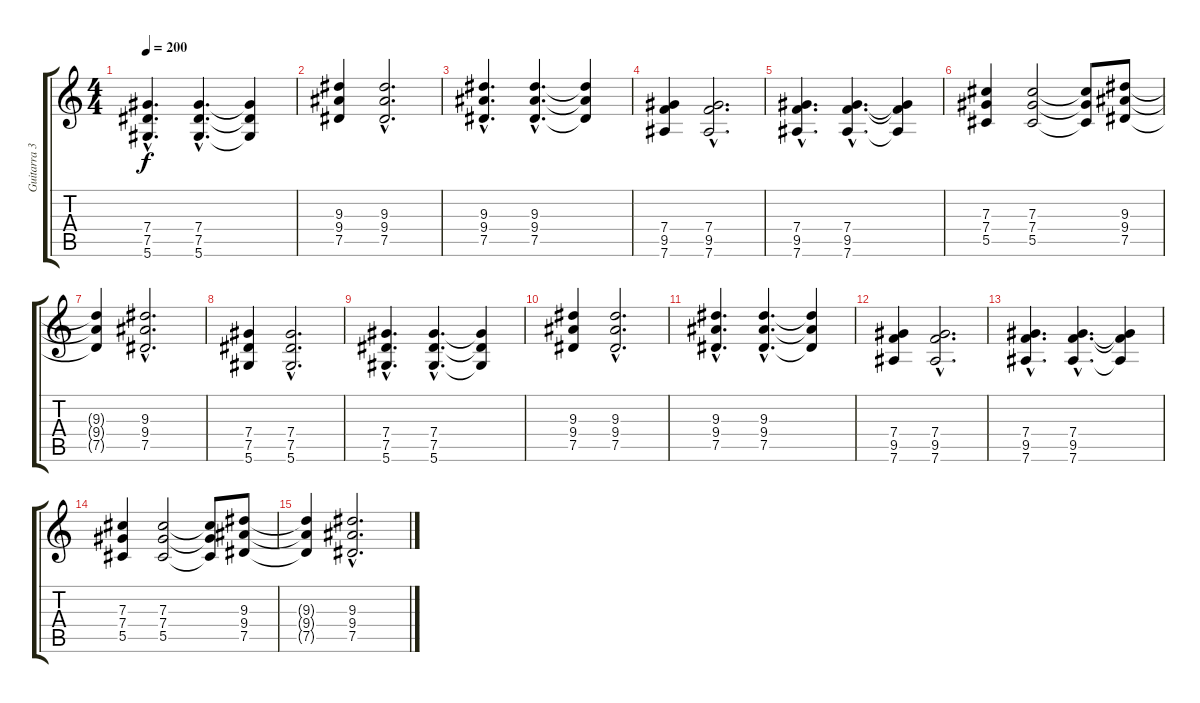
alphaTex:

\track ("Guitarra 3" "Guitarra 3") {instrument distortionguitar}
\staff {score tabs}
\tuning (Eb4 Bb3 Gb3 Db3 Ab2 Eb2) {hide}
\ts (4 4)
\tempo 200
\clef g2
\ks c
(7.4{hac} 7.5{hac} 5.6{hac}).4{d dy f} (7.4{hac} 7.5{hac} 5.6{hac}).4{d} (7.4{t} 7.5{t} 5.6{t}).4 |
(9.3 9.4 7.5).4 (9.3{hac} 9.4{hac} 7.5{hac}).2{d} |
(9.3{hac} 9.4{hac} 7.5{hac}).4{d} (9.3{hac} 9.4{hac} 7.5{hac}).4{d} (9.3{t} 9.4{t} 7.5{t}).4 |
(7.4 9.5 7.6).4 (7.4{hac} 9.5{hac} 7.6{hac}).2{d} |
(7.4{hac} 9.5{hac} 7.6{hac}).4{d} (7.4{hac} 9.5{hac} 7.6{hac}).4{d} (7.4{t} 9.5{t} 7.6{t}).4 |
(7.3 7.4 5.5).4 (7.3 7.4 5.5).2 (7.3{t} 7.4{t} 5.5{t}).8 (9.3 9.4 7.5).8 |
(9.3{t} 9.4{t} 7.5{t}).4 (9.3{hac} 9.4{hac} 7.5{hac}).2{d} |
(7.4 7.5 5.6).4 (7.4{hac} 7.5{hac} 5.6{hac}).2{d} |
(7.4{hac} 7.5{hac} 5.6{hac}).4{d} (7.4{hac} 7.5{hac} 5.6{hac}).4{d} (7.4{t} 7.5{t} 5.6{t}).4 |
(9.3 9.4 7.5).4 (9.3{hac} 9.4{hac} 7.5{hac}).2{d} |
(9.3{hac} 9.4{hac} 7.5{hac}).4{d} (9.3{hac} 9.4{hac} 7.5{hac}).4{d} (9.3{t} 9.4{t} 7.5{t}).4 |
(7.4 9.5 7.6).4 (7.4{hac} 9.5{hac} 7.6{hac}).2{d} |
(7.4{hac} 9.5{hac} 7.6{hac}).4{d} (7.4{hac} 9.5{hac} 7.6{hac}).4{d} (7.4{t} 9.5{t} 7.6{t}).4 |
(7.3 7.4 5.5).4 (7.3 7.4 5.5).2 (7.3{t} 7.4{t} 5.5{t}).8 (9.3 9.4 7.5).8 |
(9.3{t} 9.4{t} 7.5{t}).4 (9.3{hac} 9.4{hac} 7.5{hac}).2{d}
